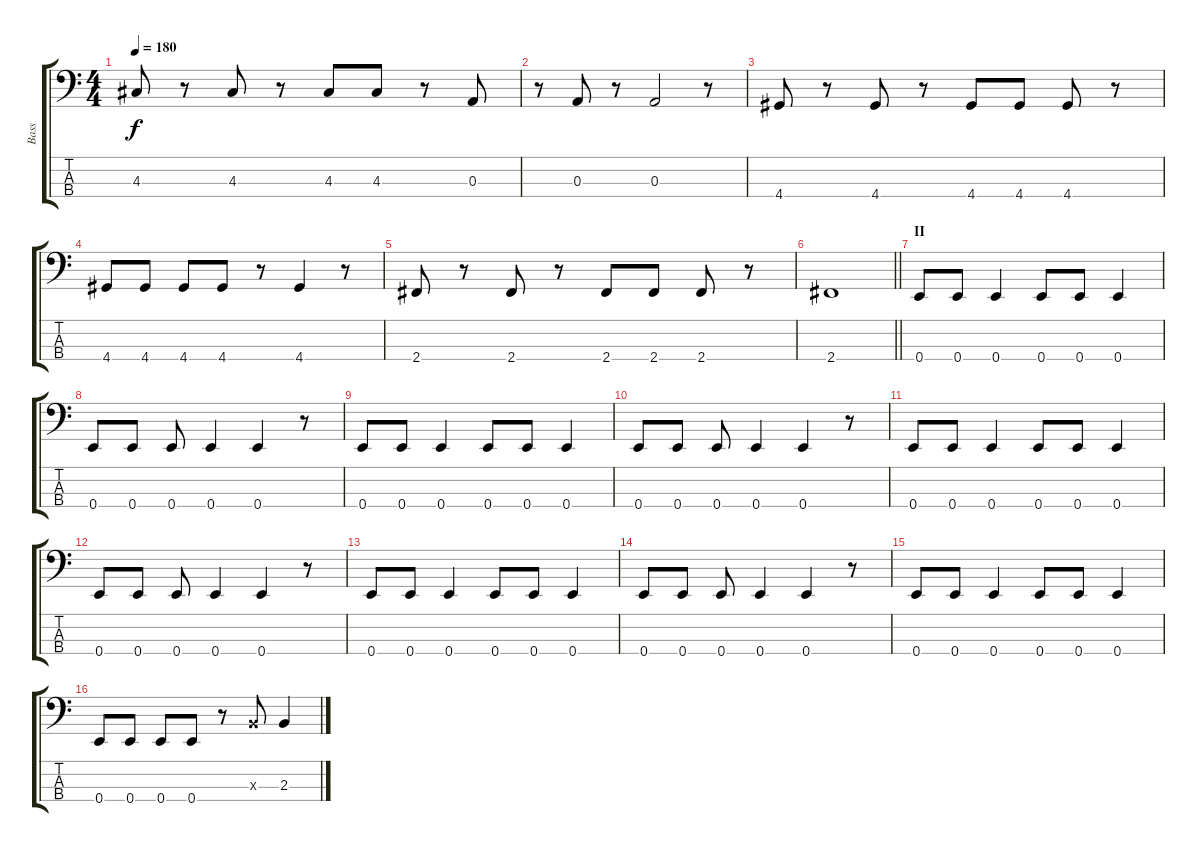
\track ("Bass" "Bass") {instrument electricbassfinger}
\staff {score tabs}
\tuning (G2 D2 A1 E1) {hide}
\ts (4 4)
\tempo 180
\clef f4
\ks c
4.3.8{dy f} r.8 4.3.8 r.8 4.3.8 4.3.8 r.8 0.3.8 |
r.8 0.3.8 r.8 0.3.2 r.8 |
4.4.8 r.8 4.4.8 r.8 4.4.8 4.4.8 4.4.8 r.8 |
4.4.8 4.4.8 4.4.8 4.4.8 r.8 4.4.4 r.8 |
2.4.8 r.8 2.4.8 r.8 2.4.8 2.4.8 2.4.8 r.8 |
\barLineRight lightlight
2.4.1 |
\section ("" "II")
0.4.8 0.4.8 0.4.4 0.4.8 0.4.8 0.4.4 |
0.4.8 0.4.8 0.4.8 0.4.4 0.4.4 r.8 |
0.4.8 0.4.8 0.4.4 0.4.8 0.4.8 0.4.4 |
0.4.8 0.4.8 0.4.8 0.4.4 0.4.4 r.8 |
0.4.8 0.4.8 0.4.4 0.4.8 0.4.8 0.4.4 |
0.4.8 0.4.8 0.4.8 0.4.4 0.4.4 r.8 |
0.4.8 0.4.8 0.4.4 0.4.8 0.4.8 0.4.4 |
0.4.8 0.4.8 0.4.8 0.4.4 0.4.4 r.8 |
0.4.8 0.4.8 0.4.4 0.4.8 0.4.8 0.4.4 |
0.4.8 0.4.8 0.4.8 0.4.8 r.8 2.3{x}.8 2.3.4
